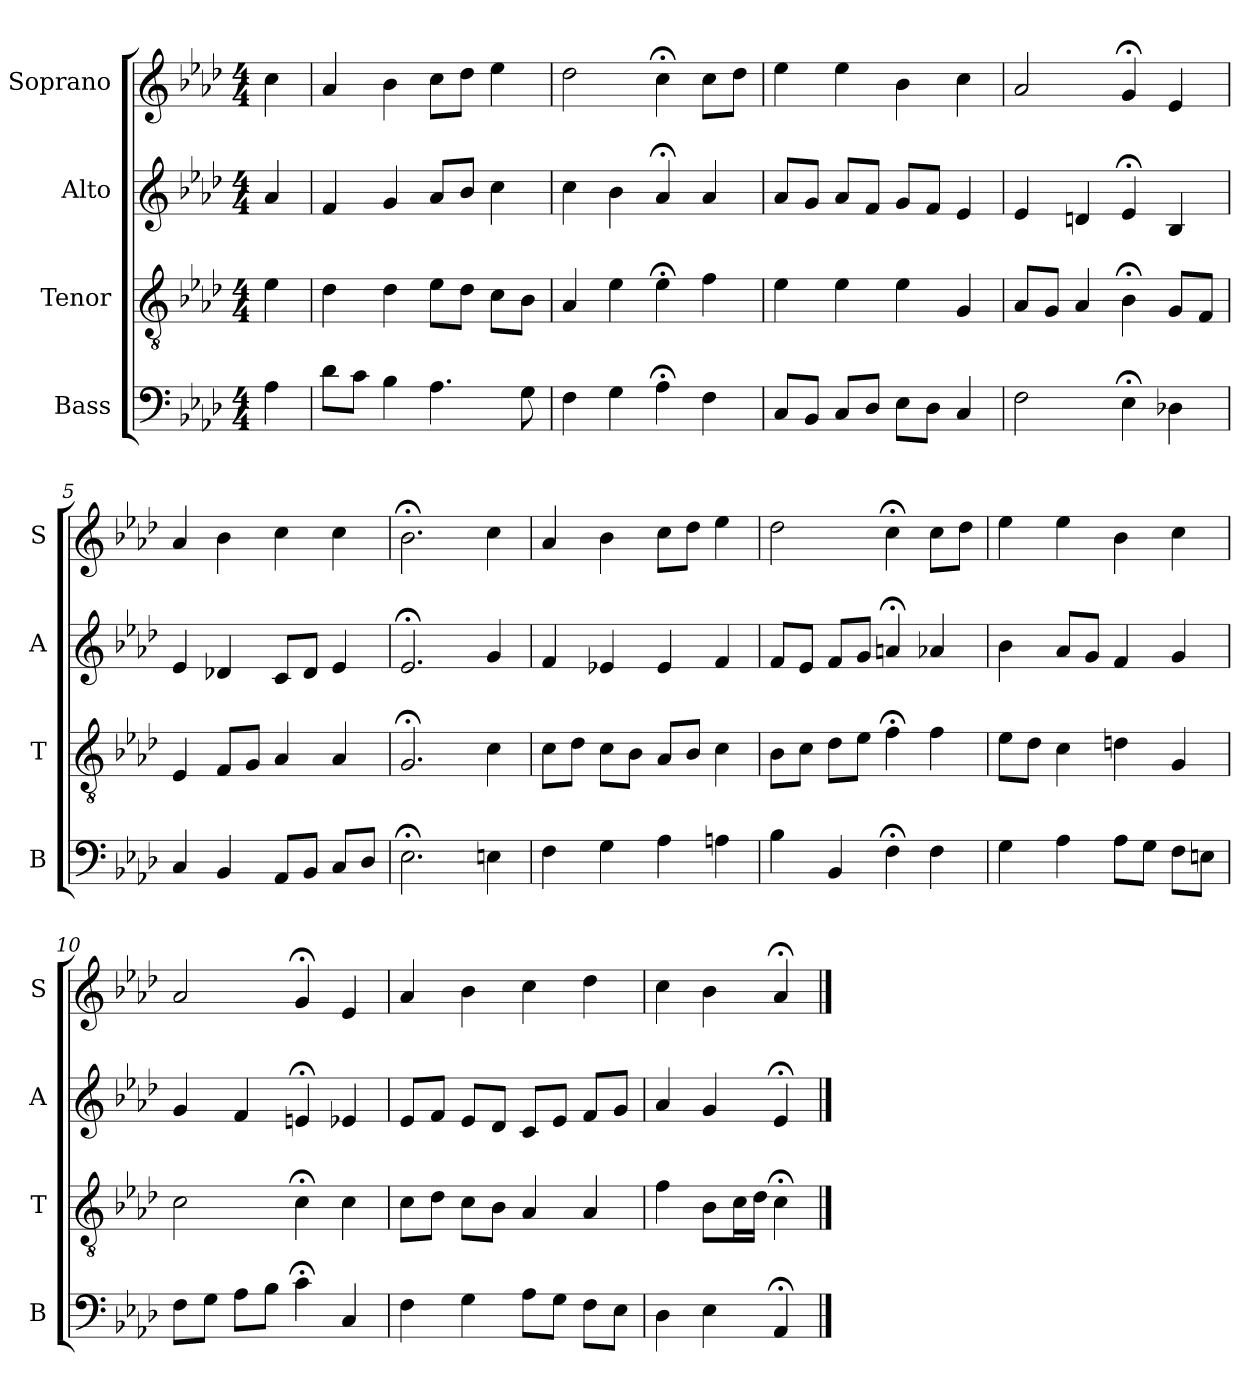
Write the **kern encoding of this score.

**kern	**kern	**kern	**kern
*part4	*part3	*part2	*part1
*staff4	*staff3	*staff2	*staff1
*I"Bass	*I"Tenor	*I"Alto	*I"Soprano
*I'B	*I'T	*I'A	*I'S
*clefF4	*clefGv2	*clefG2	*clefG2
*k[b-e-a-d-]	*k[b-e-a-d-]	*k[b-e-a-d-]	*k[b-e-a-d-]
*A-:	*A-:	*A-:	*A-:
*M4/4	*M4/4	*M4/4	*M4/4
*MM100	*MM100	*MM100	*MM100
=	=	=	=
4A-	4e-	4a-	4cc
=1	=1	=1	=1
8d-L	4d-	4f	4a-
8cJ	.	.	.
4B-	4d-	4g	4b-
4.A-	8e-L	8a-L	8ccL
.	8d-J	8b-J	8dd-J
.	8cL	4cc	4ee-
8G	8B-J	.	.
=2	=2	=2	=2
4F	4A-	4cc	2dd-
4G	4e-	4b-	.
4A-;<	4e-;<	4a-;<	4cc;<
4F	4f	4a-	8ccL
.	.	.	8dd-J
=3	=3	=3	=3
8CL	4e-	8a-L	4ee-
8BB-J	.	8gJ	.
8CL	4e-	8a-L	4ee-
8D-J	.	8fJ	.
8E-L	4e-	8gL	4b-
8D-J	.	8fJ	.
4C	4G	4e-	4cc
=4	=4	=4	=4
2F	8A-L	4e-	2a-
.	8GJ	.	.
.	4A-	4dn	.
4E-;<	4B-;<	4e-;<	4g;<
4D-X	8GL	4B-	4e-
.	8FJ	.	.
=5	=5	=5	=5
4C	4E-	4e-	4a-
4BB-	8FL	4d-X	4b-
.	8GJ	.	.
8AA-L	4A-	8cL	4cc
8BB-J	.	8d-J	.
8CL	4A-	4e-	4cc
8D-J	.	.	.
=6	=6	=6	=6
2.E-;<	2.G;<	2.e-;<	2.b-;<
4En	4c	4g	4cc
=7	=7	=7	=7
4F	8cL	4f	4a-
.	8d-J	.	.
4G	8cL	4e-X	4b-
.	8B-J	.	.
4A-	8A-L	4e-	8ccL
.	8B-J	.	8dd-J
4An	4c	4f	4ee-
=8	=8	=8	=8
4B-	8B-L	8fL	2dd-
.	8cJ	8e-J	.
4BB-	8d-L	8fL	.
.	8e-J	8gJ	.
4F;<	4f;<	4an;<	4cc;<
4F	4f	4a-X	8ccL
.	.	.	8dd-J
=9	=9	=9	=9
4G	8e-L	4b-	4ee-
.	8d-J	.	.
4A-	4c	8a-L	4ee-
.	.	8gJ	.
8A-L	4dn	4f	4b-
8GJ	.	.	.
8FL	4G	4g	4cc
8EnJ	.	.	.
=10	=10	=10	=10
8FL	2c	4g	2a-
8GJ	.	.	.
8A-L	.	4f	.
8B-J	.	.	.
4c;<	4c;<	4en;<	4g;<
4C	4c	4e-X	4e-
=11	=11	=11	=11
4F	8cL	8e-L	4a-
.	8d-J	8fJ	.
4G	8cL	8e-L	4b-
.	8B-J	8d-J	.
8A-L	4A-	8cL	4cc
8GJ	.	8e-J	.
8FL	4A-	8fL	4dd-
8E-J	.	8gJ	.
=12	=12	=12	=12
4D-	4f	4a-	4cc
4E-	8B-L	4g	4b-
.	16cL	.	.
.	16d-JJ	.	.
4AA-;<	4c;<	4e-;<	4a-;<
==	==	==	==
*-	*-	*-	*-
